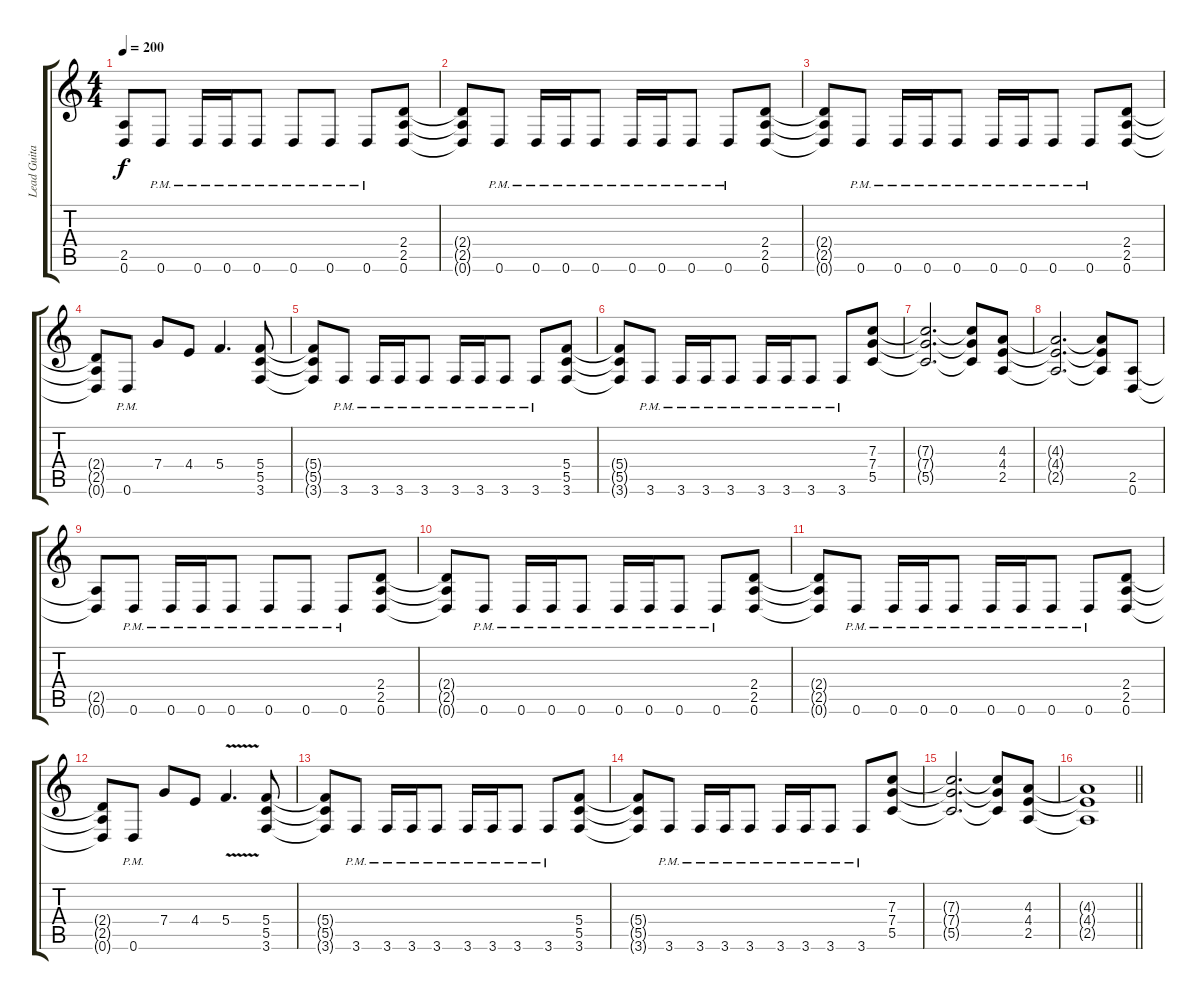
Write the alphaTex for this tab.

\track ("Lead Guitar 2" "Lead Guita") {instrument distortionguitar}
\staff {score tabs}
\tuning (D4 A3 F3 C3 G2 D2) {hide}
\ts (4 4)
\tempo 200
\clef g2
\ks c
(2.5 0.6).8{dy f volume 15} 0.6{pm}.8 0.6{pm}.16 0.6{pm}.16 0.6{pm}.8 0.6{pm}.8 0.6{pm}.8 0.6{pm}.8 (2.4 2.5 0.6).8 |
(2.4{t} 2.5{t} 0.6{t}).8 0.6{pm}.8 0.6{pm}.16 0.6{pm}.16 0.6{pm}.8 0.6{pm}.16 0.6{pm}.16 0.6{pm}.8 0.6{pm}.8 (2.4 2.5 0.6).8 |
(2.4{t} 2.5{t} 0.6{t}).8 0.6{pm}.8 0.6{pm}.16 0.6{pm}.16 0.6{pm}.8 0.6{pm}.16 0.6{pm}.16 0.6{pm}.8 0.6{pm}.8 (2.4 2.5 0.6).8 |
(2.4{t} 2.5{t} 0.6{t}).8 0.6{pm}.8 7.4.8 4.4.8 5.4.4{d} (5.4 5.5 3.6).8 |
(5.4{t} 5.5{t} 3.6{t}).8 3.6{pm}.8 3.6{pm}.16 3.6{pm}.16 3.6{pm}.8 3.6{pm}.16 3.6{pm}.16 3.6{pm}.8 3.6{pm}.8 (5.4 5.5 3.6).8 |
(5.4{t} 5.5{t} 3.6{t}).8 3.6{pm}.8 3.6{pm}.16 3.6{pm}.16 3.6{pm}.8 3.6{pm}.16 3.6{pm}.16 3.6{pm}.8 3.6{pm}.8 (7.3 7.4 5.5).8 |
(7.3{t} 7.4{t} 5.5{t}).2{d} (7.3{t} 7.4{t} 5.5{t}).8 (4.3 4.4 2.5).8 |
(4.3{t} 4.4{t} 2.5{t}).2{d} (4.3{t} 4.4{t} 2.5{t}).8 (2.5 0.6).8 |
(2.5{t} 0.6{t}).8 0.6{pm}.8 0.6{pm}.16 0.6{pm}.16 0.6{pm}.8 0.6{pm}.8 0.6{pm}.8 0.6{pm}.8 (2.4 2.5 0.6).8 |
(2.4{t} 2.5{t} 0.6{t}).8 0.6{pm}.8 0.6{pm}.16 0.6{pm}.16 0.6{pm}.8 0.6{pm}.16 0.6{pm}.16 0.6{pm}.8 0.6{pm}.8 (2.4 2.5 0.6).8 |
(2.4{t} 2.5{t} 0.6{t}).8 0.6{pm}.8 0.6{pm}.16 0.6{pm}.16 0.6{pm}.8 0.6{pm}.16 0.6{pm}.16 0.6{pm}.8 0.6{pm}.8 (2.4 2.5 0.6).8 |
(2.4{t} 2.5{t} 0.6{t}).8 0.6{pm}.8 7.4.8 4.4.8 5.4{v}.4{d} (5.4 5.5 3.6).8 |
(5.4{t} 5.5{t} 3.6{t}).8 3.6{pm}.8 3.6{pm}.16 3.6{pm}.16 3.6{pm}.8 3.6{pm}.16 3.6{pm}.16 3.6{pm}.8 3.6{pm}.8 (5.4 5.5 3.6).8 |
(5.4{t} 5.5{t} 3.6{t}).8 3.6{pm}.8 3.6{pm}.16 3.6{pm}.16 3.6{pm}.8 3.6{pm}.16 3.6{pm}.16 3.6{pm}.8 3.6{pm}.8 (7.3 7.4 5.5).8 |
(7.3{t} 7.4{t} 5.5{t}).2{d} (7.3{t} 7.4{t} 5.5{t}).8 (4.3 4.4 2.5).8 |
\barLineRight lightlight
(4.3{t} 4.4{t} 2.5{t}).1
